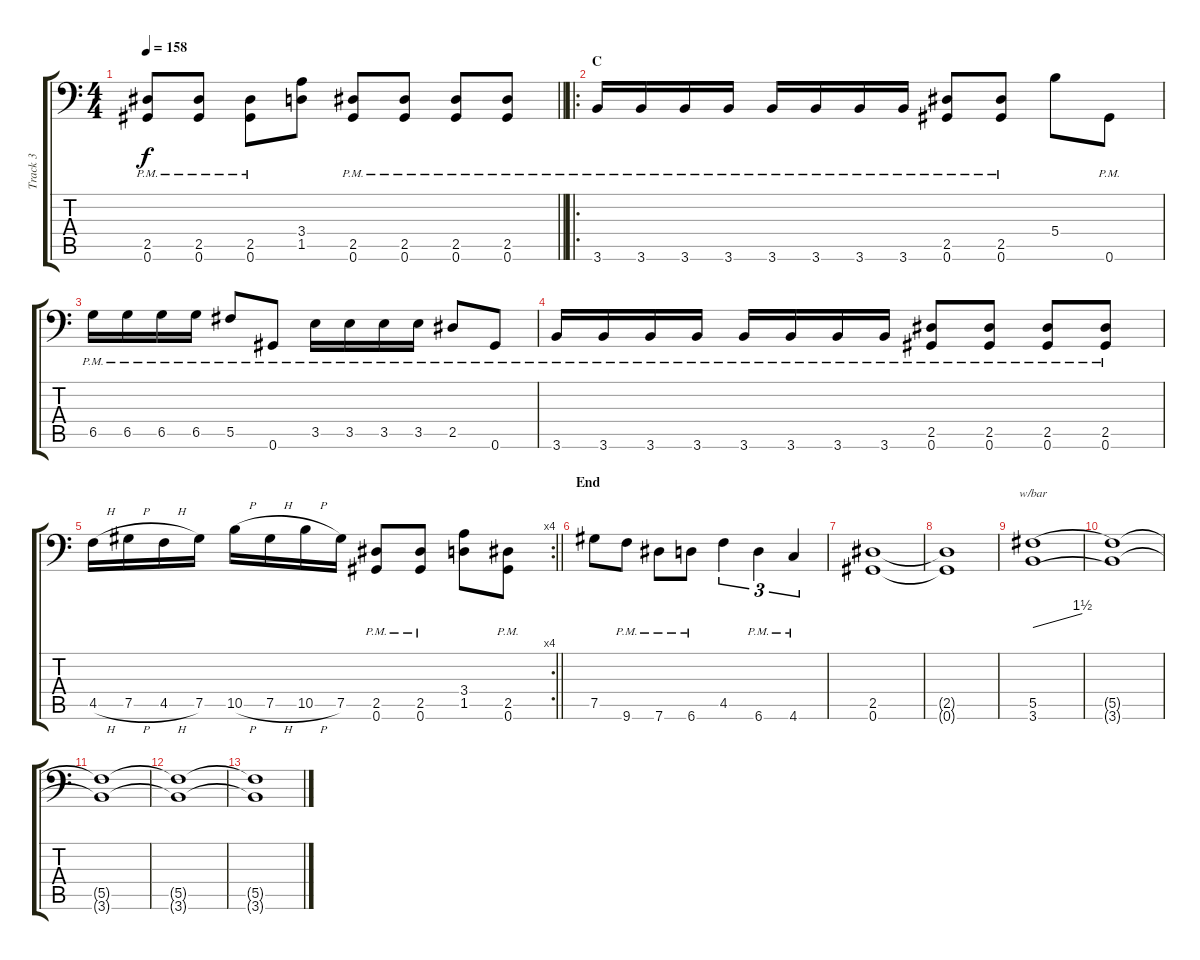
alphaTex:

\track ("Track 3" "Track 3") {instrument distortionguitar}
\staff {score tabs}
\tuning (Ab3 Eb3 B2 Gb2 Db2 Ab1) {hide}
\ts (4 4)
\tempo 158
\clef f4
\barLineRight lightlight
\ks c
(2.5{pm} 0.6{pm}).8{dy f} (2.5{pm} 0.6{pm}).8 (2.5{pm} 0.6{pm}).8 (3.4 1.5).8 (2.5{pm} 0.6{pm}).8 (2.5{pm} 0.6{pm}).8 (2.5{pm} 0.6{pm}).8 (2.5{pm} 0.6{pm}).8 |
\ro
\section ("" "C")
3.6{pm}.16 3.6{pm}.16 3.6{pm}.16 3.6{pm}.16 3.6{pm}.16 3.6{pm}.16 3.6{pm}.16 3.6{pm}.16 (2.5{pm} 0.6{pm}).8 (2.5{pm} 0.6{pm}).8 5.4.8 0.6{pm}.8 |
6.5{pm}.16 6.5{pm}.16 6.5{pm}.16 6.5{pm}.16 5.5{pm}.8 0.6{pm}.8 3.5{pm}.16 3.5{pm}.16 3.5{pm}.16 3.5{pm}.16 2.5{pm}.8 0.6{pm}.8 |
3.6{pm}.16 3.6{pm}.16 3.6{pm}.16 3.6{pm}.16 3.6{pm}.16 3.6{pm}.16 3.6{pm}.16 3.6{pm}.16 (2.5{pm} 0.6{pm}).8 (2.5{pm} 0.6{pm}).8 (2.5{pm} 0.6{pm}).8 (2.5{pm} 0.6{pm}).8 |
\rc 4
\barLineRight lightlight
4.5{h}.16 7.5{h}.16 4.5{h}.16 7.5.16 10.5{h}.16 7.5{h}.16 10.5{h}.16 7.5.16 (2.5{pm} 0.6{pm}).8 (2.5{pm} 0.6{pm}).8 (3.4 1.5).8 (2.5{pm} 0.6{pm}).8 |
\section ("" "End")
7.5.8 9.6{pm}.8 7.6{pm}.8 6.6{pm}.8 4.5.4{tu (3 2)} 6.6{pm}.4{tu (3 2)} 4.6{pm}.4{tu (3 2)} |
(2.5 0.6).1 |
(2.5{t} 0.6{t}).1 |
(5.5 3.6).1{tbe (dive default 0 0 60 6)} |
(5.5{t} 3.6{t}).1 |
(5.5{t} 3.6{t}).1 |
(5.5{t} 3.6{t}).1 |
(5.5{t} 3.6{t}).1
